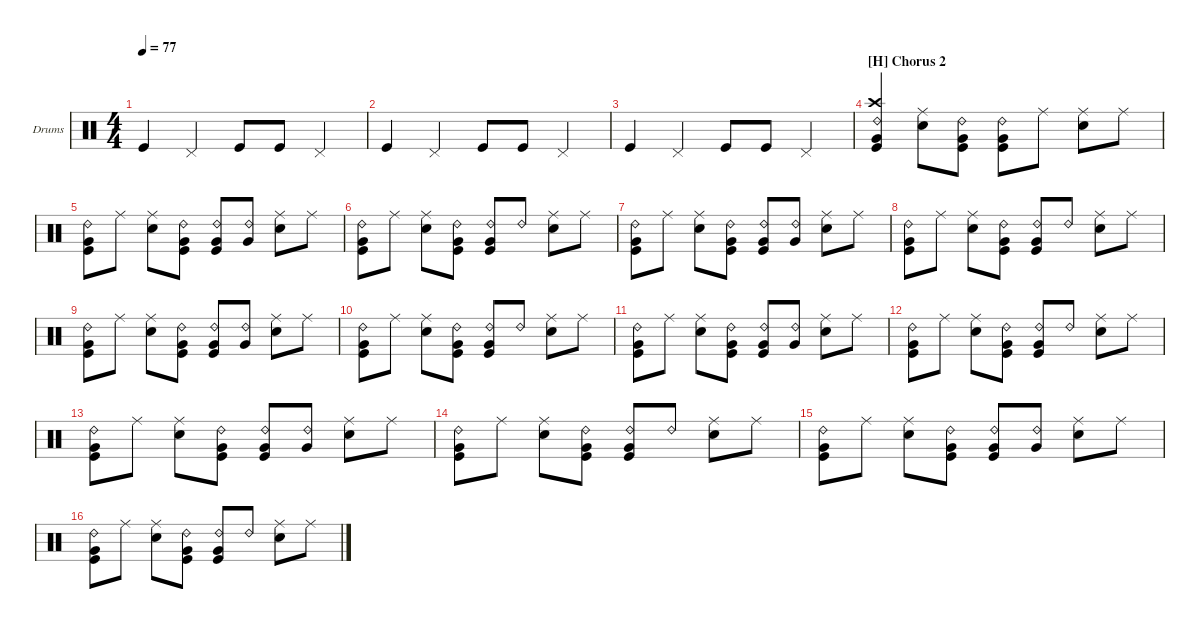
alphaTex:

\hideDynamics
\bracketExtendMode groupsimilarinstruments
\firstSystemTrackNameOrientation horizontal
\otherSystemsTrackNameOrientation horizontal
\track ("Drumkit" "Drums") {multiBarRest instrument percussion}
\staff {score}
\articulation defaults
\ts (4 4)
\tempo 77
\clef neutral
\ks c "Kick (hit)".4{dy f} "Pedal Hi-Hat (hit)".4 "Kick (hit)".8 "Kick (hit)".8 "Pedal Hi-Hat (hit)".4
|
"Kick (hit)".4 "Pedal Hi-Hat (hit)".4 "Kick (hit)".8 "Kick (hit)".8 "Pedal Hi-Hat (hit)".4 |
"Kick (hit)".4 "Pedal Hi-Hat (hit)".4 "Kick (hit)".8 "Kick (hit)".8 "Pedal Hi-Hat (hit)".4 |
\section ("H" "Chorus 2")
("Crash high (hit)" "Ride (bell) 2" "Very Low Tom (hit)" "Kick (hit)").4 ("Ride (middle)" "Snare (hit) 2").8 ("Ride (bell) 2" "Very Low Tom (hit)" "Kick (hit)").8 ("Ride (bell) 2" "Very Low Tom (hit)" "Kick (hit)").8 "Ride (middle)".8 ("Ride (middle)" "Snare (hit) 2").8{dy mp} "Ride (middle)".8{dy f} |
("Ride (bell) 2" "Very Low Tom (hit)" "Kick (hit)").8 "Ride (middle)".8 ("Ride (middle)" "Snare (hit) 2").8 ("Ride (bell) 2" "Very Low Tom (hit)" "Kick (hit)").8 ("Ride (bell) 2" "Very Low Tom (hit)" "Kick (hit)").8 ("Ride (bell) 2" "Very Low Tom (hit)").8 ("Ride (middle)" "Snare (hit) 2").8{dy mp} "Ride (middle)".8{dy f} |
("Ride (bell) 2" "Very Low Tom (hit)" "Kick (hit)").8 "Ride (middle)".8 ("Ride (middle)" "Snare (hit) 2").8 ("Ride (bell) 2" "Very Low Tom (hit)" "Kick (hit)").8 ("Ride (bell) 2" "Very Low Tom (hit)" "Kick (hit)").8 "Ride (bell) 2".8{dy mp} ("Ride (middle)" "Snare (hit) 2").8 "Ride (middle)".8{dy f} |
("Ride (bell) 2" "Very Low Tom (hit)" "Kick (hit)").8 "Ride (middle)".8 ("Ride (middle)" "Snare (hit) 2").8 ("Ride (bell) 2" "Very Low Tom (hit)" "Kick (hit)").8 ("Ride (bell) 2" "Very Low Tom (hit)" "Kick (hit)").8 ("Ride (bell) 2" "Very Low Tom (hit)").8 ("Ride (middle)" "Snare (hit) 2").8{dy mp} "Ride (middle)".8{dy f} |
("Ride (bell) 2" "Very Low Tom (hit)" "Kick (hit)").8 "Ride (middle)".8 ("Ride (middle)" "Snare (hit) 2").8 ("Ride (bell) 2" "Very Low Tom (hit)" "Kick (hit)").8 ("Ride (bell) 2" "Very Low Tom (hit)" "Kick (hit)").8 "Ride (bell) 2".8{dy mp} ("Ride (middle)" "Snare (hit) 2").8 "Ride (middle)".8{dy f} |
("Ride (bell) 2" "Very Low Tom (hit)" "Kick (hit)").8 "Ride (middle)".8 ("Ride (middle)" "Snare (hit) 2").8 ("Ride (bell) 2" "Very Low Tom (hit)" "Kick (hit)").8 ("Ride (bell) 2" "Very Low Tom (hit)" "Kick (hit)").8 ("Ride (bell) 2" "Very Low Tom (hit)").8 ("Ride (middle)" "Snare (hit) 2").8{dy mp} "Ride (middle)".8{dy f} |
("Ride (bell) 2" "Very Low Tom (hit)" "Kick (hit)").8 "Ride (middle)".8 ("Ride (middle)" "Snare (hit) 2").8 ("Ride (bell) 2" "Very Low Tom (hit)" "Kick (hit)").8 ("Ride (bell) 2" "Very Low Tom (hit)" "Kick (hit)").8 "Ride (bell) 2".8{dy mp} ("Ride (middle)" "Snare (hit) 2").8 "Ride (middle)".8{dy f} |
("Ride (bell) 2" "Very Low Tom (hit)" "Kick (hit)").8 "Ride (middle)".8 ("Ride (middle)" "Snare (hit) 2").8 ("Ride (bell) 2" "Very Low Tom (hit)" "Kick (hit)").8 ("Ride (bell) 2" "Very Low Tom (hit)" "Kick (hit)").8 ("Ride (bell) 2" "Very Low Tom (hit)").8 ("Ride (middle)" "Snare (hit) 2").8{dy mp} "Ride (middle)".8{dy f} |
("Ride (bell) 2" "Very Low Tom (hit)" "Kick (hit)").8 "Ride (middle)".8 ("Ride (middle)" "Snare (hit) 2").8 ("Ride (bell) 2" "Very Low Tom (hit)" "Kick (hit)").8 ("Ride (bell) 2" "Very Low Tom (hit)" "Kick (hit)").8 "Ride (bell) 2".8{dy mp} ("Ride (middle)" "Snare (hit) 2").8 "Ride (middle)".8{dy f} |
("Ride (bell) 2" "Very Low Tom (hit)" "Kick (hit)").8 "Ride (middle)".8 ("Ride (middle)" "Snare (hit) 2").8 ("Ride (bell) 2" "Very Low Tom (hit)" "Kick (hit)").8 ("Ride (bell) 2" "Very Low Tom (hit)" "Kick (hit)").8 ("Ride (bell) 2" "Very Low Tom (hit)").8 ("Ride (middle)" "Snare (hit) 2").8{dy mp} "Ride (middle)".8{dy f} |
("Ride (bell) 2" "Very Low Tom (hit)" "Kick (hit)").8 "Ride (middle)".8 ("Ride (middle)" "Snare (hit) 2").8 ("Ride (bell) 2" "Very Low Tom (hit)" "Kick (hit)").8 ("Ride (bell) 2" "Very Low Tom (hit)" "Kick (hit)").8 "Ride (bell) 2".8{dy mp} ("Ride (middle)" "Snare (hit) 2").8 "Ride (middle)".8{dy f} |
("Ride (bell) 2" "Very Low Tom (hit)" "Kick (hit)").8 "Ride (middle)".8 ("Ride (middle)" "Snare (hit) 2").8 ("Ride (bell) 2" "Very Low Tom (hit)" "Kick (hit)").8 ("Ride (bell) 2" "Very Low Tom (hit)" "Kick (hit)").8 ("Ride (bell) 2" "Very Low Tom (hit)").8 ("Ride (middle)" "Snare (hit) 2").8{dy mp} "Ride (middle)".8{dy f} |
("Ride (bell) 2" "Very Low Tom (hit)" "Kick (hit)").8 "Ride (middle)".8 ("Ride (middle)" "Snare (hit) 2").8 ("Ride (bell) 2" "Very Low Tom (hit)" "Kick (hit)").8 ("Ride (bell) 2" "Very Low Tom (hit)" "Kick (hit)").8 "Ride (bell) 2".8{dy mp} ("Ride (middle)" "Snare (hit) 2").8 "Ride (middle)".8{dy f}
